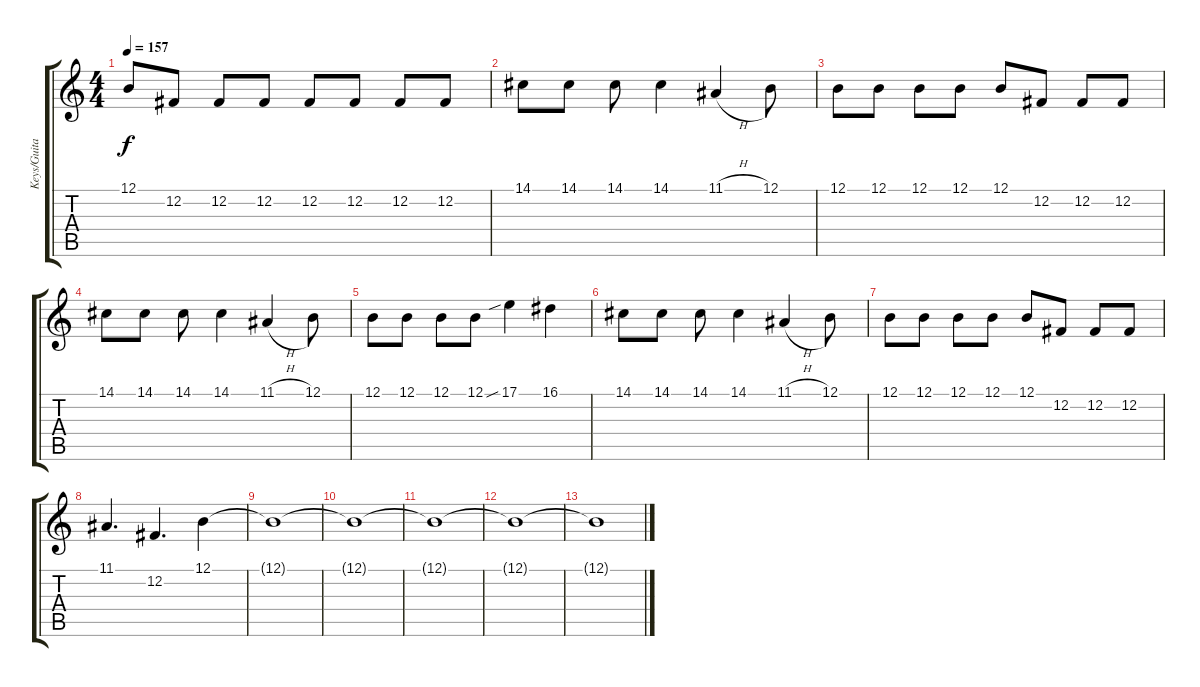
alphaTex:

\track ("Keys/Guitar" "Keys/Guita") {instrument choiraahs}
\staff {score tabs}
\tuning (B3 Gb3 D3 A2 E2 B1) {hide}
\ts (4 4)
\tempo 157
\clef g2
\ks c
12.1{t}.8{dy f} 12.2.8 12.2.8 12.2.8 12.2.8 12.2.8 12.2.8 12.2.8 |
14.1.8 14.1.8 14.1.8 14.1.4 11.1{h}.4 12.1.8 |
12.1.8 12.1.8 12.1.8 12.1.8 12.1.8 12.2.8 12.2.8 12.2.8 |
14.1.8 14.1.8 14.1.8 14.1.4 11.1{h}.4 12.1.8 |
12.1.8 12.1.8 12.1.8 12.1.8 17.1{sib}.4 16.1.4 |
14.1.8 14.1.8 14.1.8 14.1.4 11.1{h}.4 12.1.8 |
12.1.8 12.1.8 12.1.8 12.1.8 12.1.8 12.2.8 12.2.8 12.2.8 |
11.1.4{d} 12.2.4{d} 12.1.4 |
12.1{t}.1 |
12.1{t}.1 |
12.1{t}.1 |
12.1{t}.1 |
12.1{t}.1
